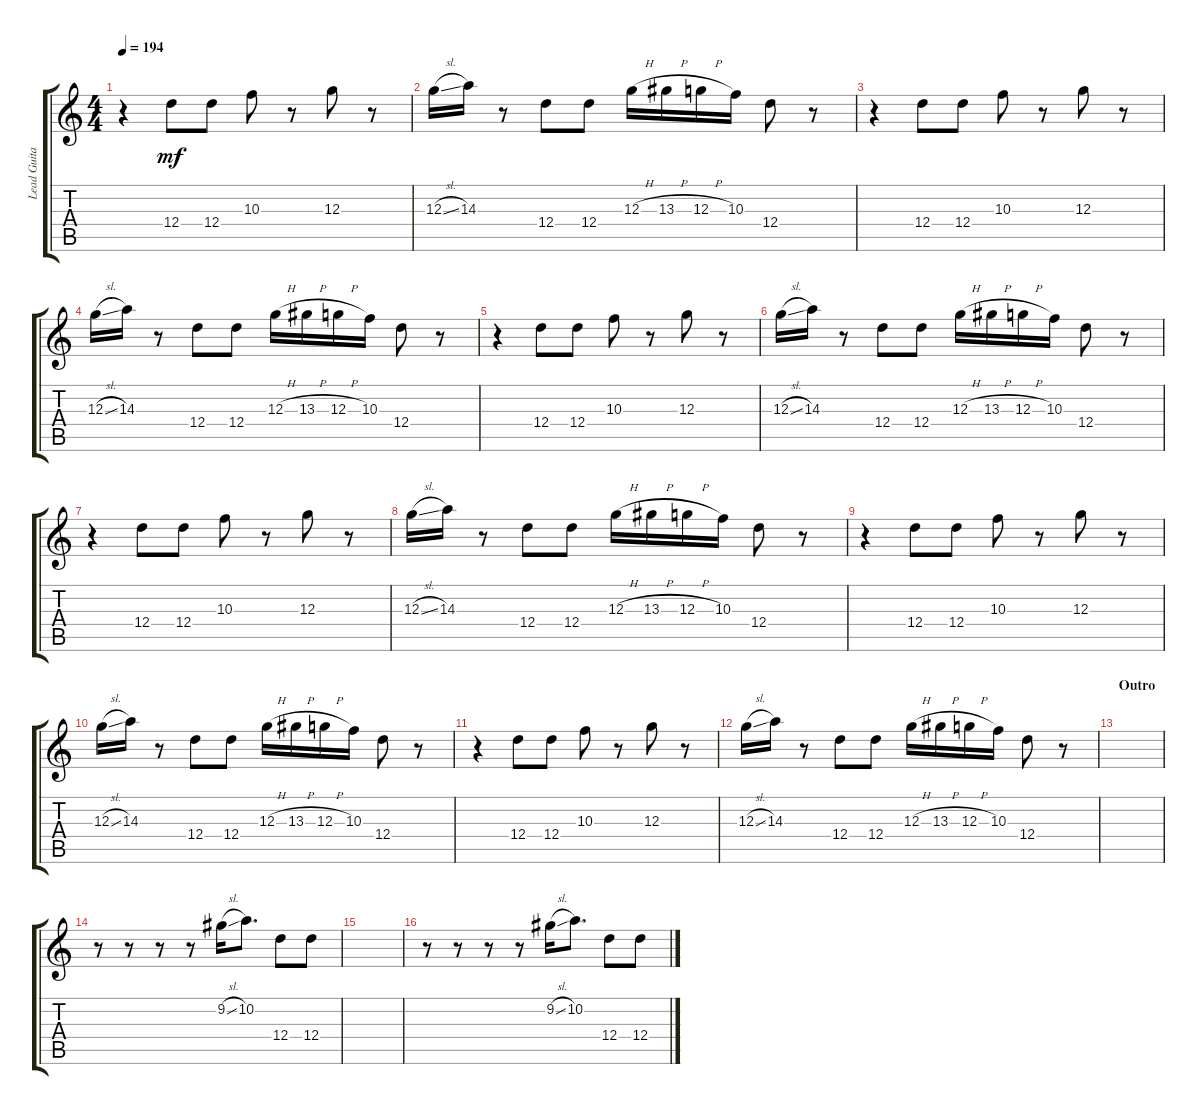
\track ("Lead Guitar" "Lead Guita") {instrument overdrivenguitar}
\staff {score tabs}
\tuning (E4 B3 G3 D3 A2 E2) {hide}
\ts (4 4)
\tempo 194
\clef g2
\ks c
r.4{dy mf} 12.4.8 12.4.8 10.3.8 r.8 12.3.8 r.8 |
12.3{sl}.16 14.3.16 r.8 12.4.8 12.4.8 12.3{h}.16 13.3{h}.16 12.3{h}.16 10.3.16 12.4.8 r.8 |
r.4 12.4.8 12.4.8 10.3.8 r.8 12.3.8 r.8 |
12.3{sl}.16 14.3.16 r.8 12.4.8 12.4.8 12.3{h}.16 13.3{h}.16 12.3{h}.16 10.3.16 12.4.8 r.8 |
r.4 12.4.8 12.4.8 10.3.8 r.8 12.3.8 r.8 |
12.3{sl}.16 14.3.16 r.8 12.4.8 12.4.8 12.3{h}.16 13.3{h}.16 12.3{h}.16 10.3.16 12.4.8 r.8 |
r.4 12.4.8 12.4.8 10.3.8 r.8 12.3.8 r.8 |
12.3{sl}.16 14.3.16 r.8 12.4.8 12.4.8 12.3{h}.16 13.3{h}.16 12.3{h}.16 10.3.16 12.4.8 r.8 |
r.4 12.4.8 12.4.8 10.3.8 r.8 12.3.8 r.8 |
12.3{sl}.16 14.3.16 r.8 12.4.8 12.4.8 12.3{h}.16 13.3{h}.16 12.3{h}.16 10.3.16 12.4.8 r.8 |
r.4 12.4.8 12.4.8 10.3.8 r.8 12.3.8 r.8 |
12.3{sl}.16 14.3.16 r.8 12.4.8 12.4.8 12.3{h}.16 13.3{h}.16 12.3{h}.16 10.3.16 12.4.8 r.8 |
\section ("" "Outro")
|
r.8 r.8 r.8 r.8 9.2{sl}.16 10.2.8{d} 12.4.8 12.4.8 |
|
r.8 r.8 r.8 r.8 9.2{sl}.16 10.2.8{d} 12.4.8 12.4.8
